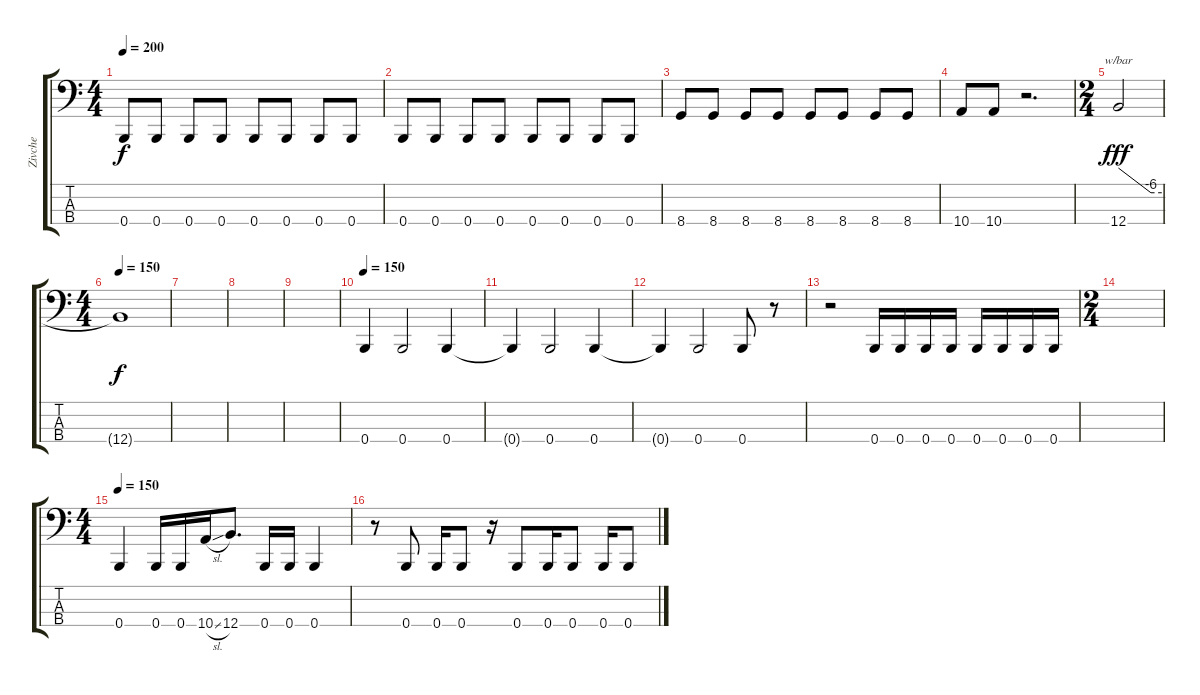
\track ("Zivche" "Zivche") {instrument electricbasspick}
\staff {score tabs}
\tuning (E2 B1 Gb1 B0) {hide}
\ts (4 4)
\tempo 200
\clef f4
\ks c
0.4.8{dy f} 0.4.8 0.4.8 0.4.8 0.4.8 0.4.8 0.4.8 0.4.8 |
0.4.8 0.4.8 0.4.8 0.4.8 0.4.8 0.4.8 0.4.8 0.4.8 |
8.4.8 8.4.8 8.4.8 8.4.8 8.4.8 8.4.8 8.4.8 8.4.8 |
10.4.8 10.4.8 r.2{d} |
\ts (2 4)
12.4.2{tbe (custom default 0 0 45 -24 60 -24) dy fff} |
\ts (4 4)
\tempo 150
12.4{t}.1{dy f} |
|
|
|
\tempo 150
0.4.4 0.4.2 0.4.4 |
0.4{t}.4 0.4.2 0.4.4 |
0.4{t}.4 0.4.2 0.4.8 r.8 |
r.2 0.4.16 0.4.16 0.4.16 0.4.16 0.4.16 0.4.16 0.4.16 0.4.16 |
\ts (2 4)
|
\ts (4 4)
\tempo 150
0.4.4 0.4.16 0.4.16 10.4{sl}.16 12.4.8{d} 0.4.16 0.4.16 0.4.4 |
r.8 0.4.8 0.4.16 0.4.8 r.16 0.4.8 0.4.16 0.4.8 0.4.16 0.4.8
